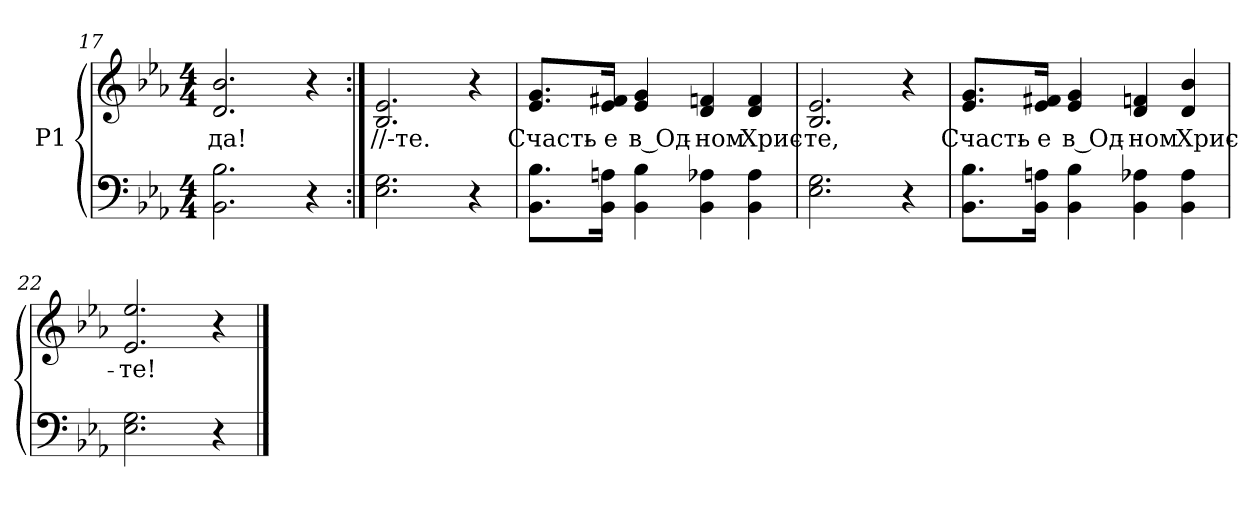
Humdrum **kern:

**kern	**kern	**text
*part1	*part1	*part1
*staff2	*staff1	*staff1
*I"P1	*	*
*clefF4	*clefG2	*
*k[b-e-a-]	*k[b-e-a-]	*
*E-:	*E-:	*
*M4/4	*M4/4	*
=17	=17	=17
!	!	!LO:LY:b:color=#000000
2.BB-i\ 2.B-i	2.di/ 2.b-i	-да!
4r	4r	.
!!LO:LB:g=z
=18:|!	=18:|!	=18:|!
!	!	!LO:LY:b:color=#000000
2.E-i\ 2.Gi	2.B-i/ 2.e-i	//-те.
4r	4r	.
=19	=19	=19
!	!	!LO:LY:b:color=#000000
8.BB-i\ 8.B-i\L	8.e-i/ 8.gi/L	Счасть-
!	!	!LO:LY:b:color=#000000
16BB-i\ 16Ani\Jk	16e-i/ 16f#Xi/Jk	-е
!	!	!LO:LY:b:color=#000000
4BB-i\ 4B-i	4e-i/ 4gi	в Од-
!	!	!LO:LY:b:color=#000000
4BB-i\ 4A-Xi	4di/ 4fni	-ном
!	!	!LO:LY:b:color=#000000
4BB-i\ 4A-i	4di/ 4fi	Хрис-
=20	=20	=20
!	!	!LO:LY:b:color=#000000
2.E-i\ 2.Gi	2.B-i/ 2.e-i	-те,
4r	4r	.
=21	=21	=21
!	!	!LO:LY:b:color=#000000
8.BB-i\ 8.B-i\L	8.e-i/ 8.gi/L	Счасть-
!	!	!LO:LY:b:color=#000000
16BB-i\ 16Ani\Jk	16e-i/ 16f#Xi/Jk	-е
!	!	!LO:LY:b:color=#000000
4BB-i\ 4B-i	4e-i/ 4gi	в Од-
!	!	!LO:LY:b:color=#000000
4BB-i\ 4A-Xi	4di/ 4fni	-ном
!	!	!LO:LY:b:color=#000000
4BB-i\ 4A-i	4di/ 4b-i	Хрис-
=22	=22	=22
!	!	!LO:LY:b:color=#000000
2.E-i\ 2.Gi	2.e-i/ 2.ee-i	-те!
4r	4r	.
==	==	==
*-	*-	*-
